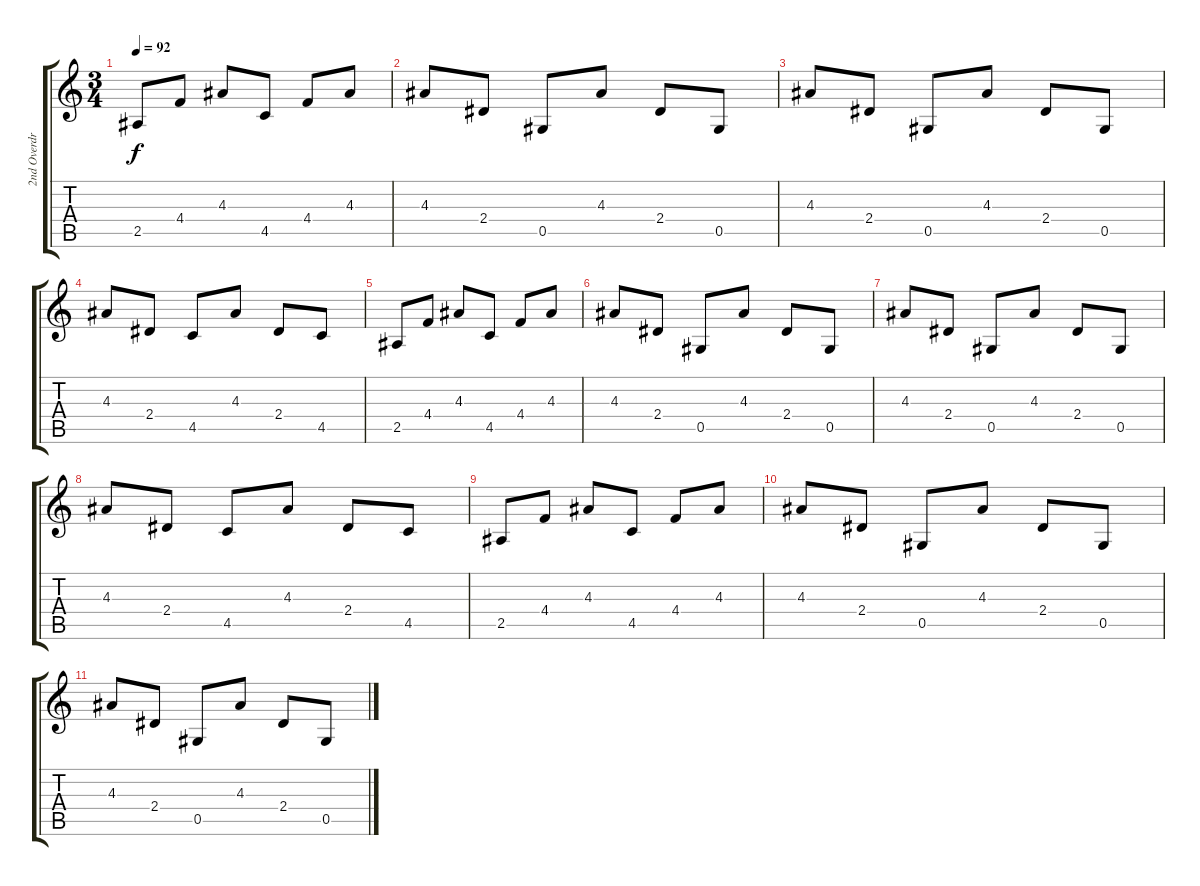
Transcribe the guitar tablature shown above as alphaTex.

\track ("2nd Overdrive" "2nd Overdr") {instrument overdrivenguitar}
\staff {score tabs}
\tuning (Eb4 Bb3 Gb3 Db3 Ab2 Eb2) {hide}
\ts (3 4)
\tempo 92
\clef g2
\ks c
2.5.8{dy f} 4.4.8 4.3.8 4.5.8 4.4.8 4.3.8 |
4.3.8 2.4.8 0.5.8 4.3.8 2.4.8 0.5.8 |
4.3.8 2.4.8 0.5.8 4.3.8 2.4.8 0.5.8 |
4.3.8 2.4.8 4.5.8 4.3.8 2.4.8 4.5.8 |
2.5.8 4.4.8 4.3.8 4.5.8 4.4.8 4.3.8 |
4.3.8 2.4.8 0.5.8 4.3.8 2.4.8 0.5.8 |
4.3.8 2.4.8 0.5.8 4.3.8 2.4.8 0.5.8 |
4.3.8 2.4.8 4.5.8 4.3.8 2.4.8 4.5.8 |
2.5.8 4.4.8 4.3.8 4.5.8 4.4.8 4.3.8 |
4.3.8 2.4.8 0.5.8 4.3.8 2.4.8 0.5.8 |
4.3.8 2.4.8 0.5.8 4.3.8 2.4.8 0.5.8
